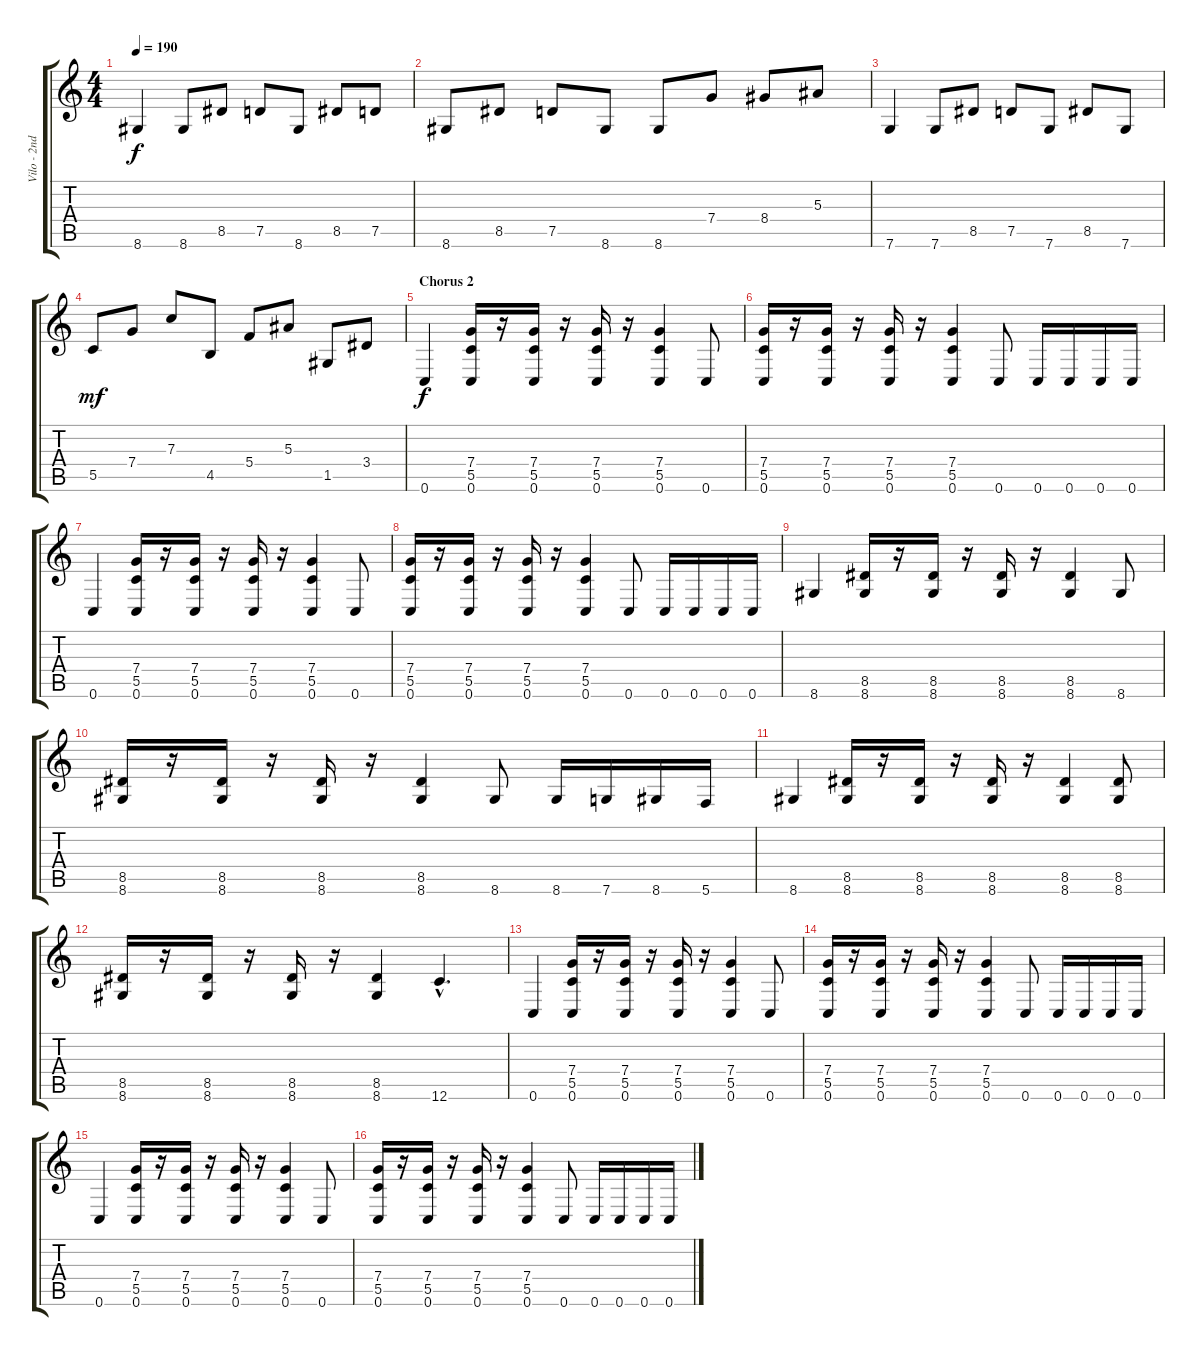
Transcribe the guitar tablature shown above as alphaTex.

\track ("Vilo - 2nd Guitar" "Vilo - 2nd") {instrument overdrivenguitar}
\staff {score tabs}
\tuning (D4 A3 F3 C3 G2 C2) {hide}
\ts (4 4)
\tempo 190
\clef g2
\ks c
8.6.4{dy f} 8.6.8 8.5.8 7.5.8 8.6.8 8.5.8 7.5.8 |
8.6.8 8.5.8 7.5.8 8.6.8 8.6.8 7.4.8 8.4.8 5.3.8 |
7.6.4 7.6.8 8.5.8 7.5.8 7.6.8 8.5.8 7.6.8 |
5.5.8{dy mf} 7.4.8 7.3.8 4.5.8 5.4.8 5.3.8 1.5.8 3.4.8 |
\section ("" "Chorus 2")
0.6.4{dy f instrument distortionguitar} (7.4 5.5 0.6).16 r.16 (7.4 5.5 0.6).16 r.16 (7.4 5.5 0.6).16 r.16 (7.4 5.5 0.6).4 0.6.8 |
(7.4 5.5 0.6).16 r.16 (7.4 5.5 0.6).16 r.16 (7.4 5.5 0.6).16 r.16 (7.4 5.5 0.6).4 0.6.8 0.6.16 0.6.16 0.6.16 0.6.16 |
0.6.4 (7.4 5.5 0.6).16 r.16 (7.4 5.5 0.6).16 r.16 (7.4 5.5 0.6).16 r.16 (7.4 5.5 0.6).4 0.6.8 |
(7.4 5.5 0.6).16 r.16 (7.4 5.5 0.6).16 r.16 (7.4 5.5 0.6).16 r.16 (7.4 5.5 0.6).4 0.6.8 0.6.16 0.6.16 0.6.16 0.6.16 |
8.6.4 (8.5 8.6).16 r.16 (8.5 8.6).16 r.16 (8.5 8.6).16 r.16 (8.5 8.6).4 8.6.8 |
(8.5 8.6).16 r.16 (8.5 8.6).16 r.16 (8.5 8.6).16 r.16 (8.5 8.6).4 8.6.8 8.6.16 7.6.16 8.6.16 5.6.16 |
8.6.4 (8.5 8.6).16 r.16 (8.5 8.6).16 r.16 (8.5 8.6).16 r.16 (8.5 8.6).4 (8.5 8.6).8 |
(8.5 8.6).16 r.16 (8.5 8.6).16 r.16 (8.5 8.6).16 r.16 (8.5 8.6).4 12.6{hac}.4{d} |
0.6.4{instrument distortionguitar} (7.4 5.5 0.6).16 r.16 (7.4 5.5 0.6).16 r.16 (7.4 5.5 0.6).16 r.16 (7.4 5.5 0.6).4 0.6.8 |
(7.4 5.5 0.6).16 r.16 (7.4 5.5 0.6).16 r.16 (7.4 5.5 0.6).16 r.16 (7.4 5.5 0.6).4 0.6.8 0.6.16 0.6.16 0.6.16 0.6.16 |
0.6.4 (7.4 5.5 0.6).16 r.16 (7.4 5.5 0.6).16 r.16 (7.4 5.5 0.6).16 r.16 (7.4 5.5 0.6).4 0.6.8 |
(7.4 5.5 0.6).16 r.16 (7.4 5.5 0.6).16 r.16 (7.4 5.5 0.6).16 r.16 (7.4 5.5 0.6).4 0.6.8 0.6.16 0.6.16 0.6.16 0.6.16
